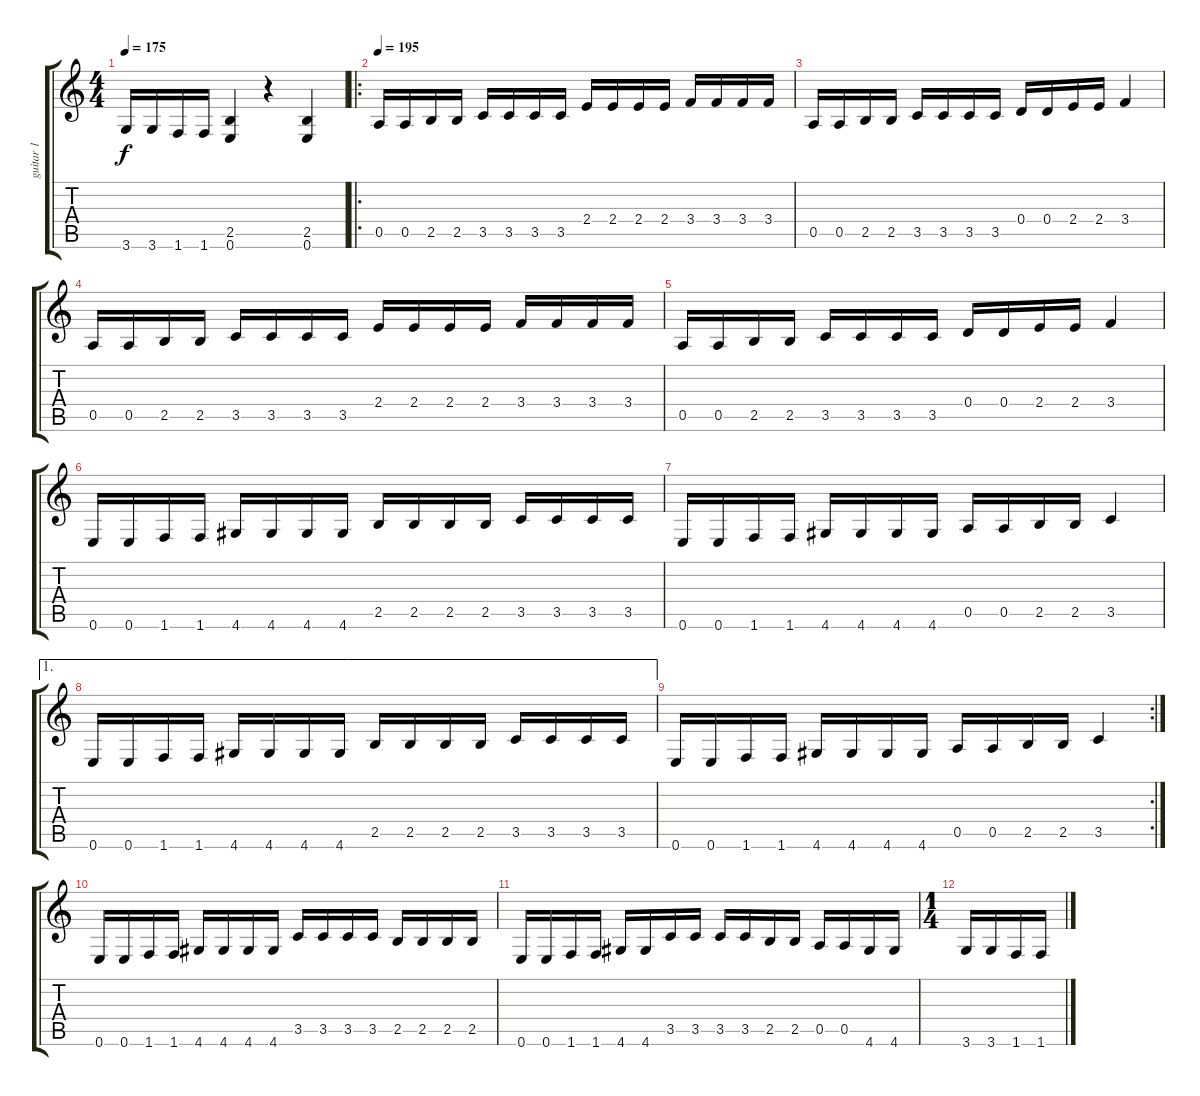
\track ("guitar 1" "guitar 1") {instrument distortionguitar}
\staff {score tabs}
\tuning (E4 B3 G3 D3 A2 E2) {hide}
\ts (4 4)
\tempo 175
\clef g2
\ks c
3.6.16{dy f} 3.6.16 1.6.16 1.6.16 (2.5 0.6).4 r.4 (2.5 0.6).4 |
\ro
\tempo 195
0.5.16 0.5.16 2.5.16 2.5.16 3.5.16 3.5.16 3.5.16 3.5.16 2.4.16 2.4.16 2.4.16 2.4.16 3.4.16 3.4.16 3.4.16 3.4.16 |
0.5.16 0.5.16 2.5.16 2.5.16 3.5.16 3.5.16 3.5.16 3.5.16 0.4.16 0.4.16 2.4.16 2.4.16 3.4.4 |
0.5.16 0.5.16 2.5.16 2.5.16 3.5.16 3.5.16 3.5.16 3.5.16 2.4.16 2.4.16 2.4.16 2.4.16 3.4.16 3.4.16 3.4.16 3.4.16 |
0.5.16 0.5.16 2.5.16 2.5.16 3.5.16 3.5.16 3.5.16 3.5.16 0.4.16 0.4.16 2.4.16 2.4.16 3.4.4 |
0.6.16 0.6.16 1.6.16 1.6.16 4.6.16 4.6.16 4.6.16 4.6.16 2.5.16 2.5.16 2.5.16 2.5.16 3.5.16 3.5.16 3.5.16 3.5.16 |
0.6.16 0.6.16 1.6.16 1.6.16 4.6.16 4.6.16 4.6.16 4.6.16 0.5.16 0.5.16 2.5.16 2.5.16 3.5.4 |
\ae 1
0.6.16 0.6.16 1.6.16 1.6.16 4.6.16 4.6.16 4.6.16 4.6.16 2.5.16 2.5.16 2.5.16 2.5.16 3.5.16 3.5.16 3.5.16 3.5.16 |
\rc 2
0.6.16 0.6.16 1.6.16 1.6.16 4.6.16 4.6.16 4.6.16 4.6.16 0.5.16 0.5.16 2.5.16 2.5.16 3.5.4 |
0.6.16 0.6.16 1.6.16 1.6.16 4.6.16 4.6.16 4.6.16 4.6.16 3.5.16 3.5.16 3.5.16 3.5.16 2.5.16 2.5.16 2.5.16 2.5.16 |
0.6.16 0.6.16 1.6.16 1.6.16 4.6.16 4.6.16 3.5.16 3.5.16 3.5.16 3.5.16 2.5.16 2.5.16 0.5.16 0.5.16 4.6.16 4.6.16 |
\ts (1 4)
3.6.16 3.6.16 1.6.16 1.6.16
